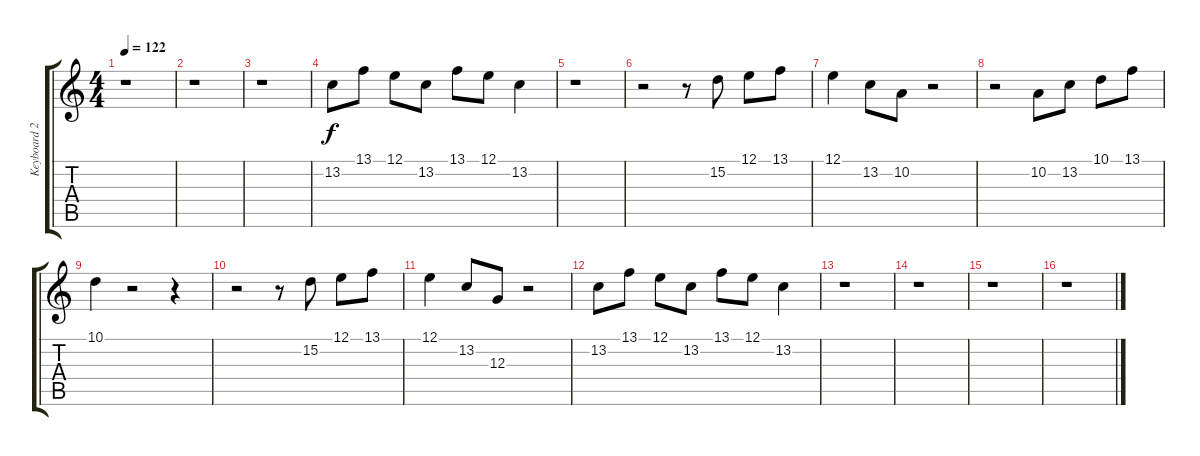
\track ("Keyboard 2" "Keyboard 2") {instrument stringensemble2}
\staff {score tabs}
\tuning (E4 B3 G3 D3 A2 E2) {hide}
\ts (4 4)
\tempo 122
\clef g2
\ks c
r.1{dy f} |
r.1 |
r.1 |
13.2.8 13.1.8 12.1.8 13.2.8 13.1.8 12.1.8 13.2.4 |
r.1 |
r.2 r.8 15.2.8 12.1.8 13.1.8 |
12.1.4 13.2.8 10.2.8 r.2 |
r.2 10.2.8 13.2.8 10.1.8 13.1.8 |
10.1.4 r.2 r.4 |
r.2 r.8 15.2.8 12.1.8 13.1.8 |
12.1.4 13.2.8 12.3.8 r.2 |
13.2.8 13.1.8 12.1.8 13.2.8 13.1.8 12.1.8 13.2.4 |
r.1 |
r.1 |
r.1 |
r.1
